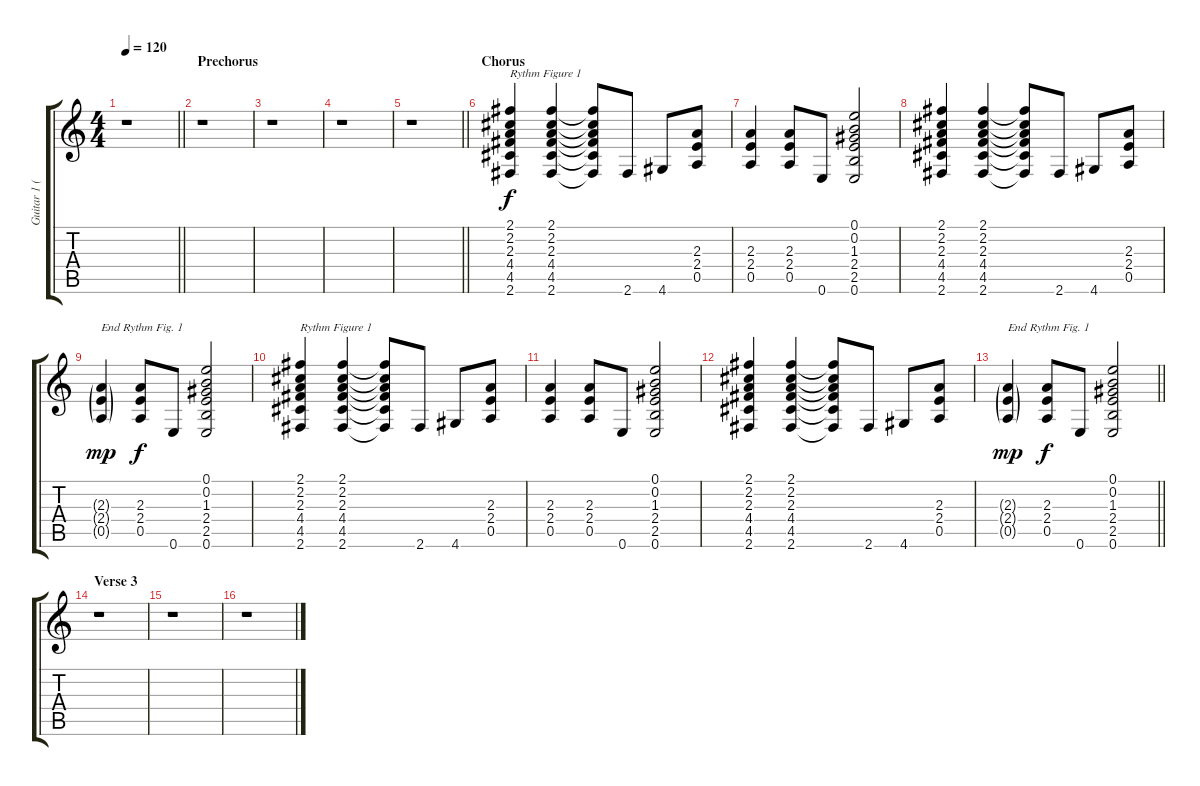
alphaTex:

\track ("Guitar 1 (Rhythm)" "Guitar 1 (") {instrument electricguitarclean}
\staff {score tabs}
\tuning (E4 B3 G3 D3 A2 E2) {hide}
\ts (4 4)
\tempo 120
\clef g2
\barLineRight lightlight
\ks c
r.1{dy f} |
\section ("" "Prechorus")
r.1 |
r.1 |
r.1 |
\barLineRight lightlight
r.1 |
\section ("" "Chorus")
(2.1 2.2 2.3 4.4 4.5 2.6).4{txt "Rythm Figure 1"} (2.1 2.2 2.3 4.4 4.5 2.6).4 (2.1{t} 2.2{t} 2.3{t} 4.4{t} 4.5{t} 2.6{t}).8 2.6.8 4.6.8 (2.3 2.4 0.5).8 |
(2.3 2.4 0.5).4 (2.3 2.4 0.5).8 0.6.8 (0.1 0.2 1.3 2.4 2.5 0.6).2 |
(2.1 2.2 2.3 4.4 4.5 2.6).4 (2.1 2.2 2.3 4.4 4.5 2.6).4 (2.1{t} 2.2{t} 2.3{t} 4.4{t} 4.5{t} 2.6{t}).8 2.6.8 4.6.8 (2.3 2.4 0.5).8 |
(2.3{g} 2.4{g} 0.5{g}).4{txt "End Rythm Fig. 1" dy mp} (2.3 2.4 0.5).8{dy f} 0.6.8 (0.1 0.2 1.3 2.4 2.5 0.6).2 |
(2.1 2.2 2.3 4.4 4.5 2.6).4{txt "Rythm Figure 1"} (2.1 2.2 2.3 4.4 4.5 2.6).4 (2.1{t} 2.2{t} 2.3{t} 4.4{t} 4.5{t} 2.6{t}).8 2.6.8 4.6.8 (2.3 2.4 0.5).8 |
(2.3 2.4 0.5).4 (2.3 2.4 0.5).8 0.6.8 (0.1 0.2 1.3 2.4 2.5 0.6).2 |
(2.1 2.2 2.3 4.4 4.5 2.6).4 (2.1 2.2 2.3 4.4 4.5 2.6).4 (2.1{t} 2.2{t} 2.3{t} 4.4{t} 4.5{t} 2.6{t}).8 2.6.8 4.6.8 (2.3 2.4 0.5).8 |
\barLineRight lightlight
(2.3{g} 2.4{g} 0.5{g}).4{txt "End Rythm Fig. 1" dy mp} (2.3 2.4 0.5).8{dy f} 0.6.8 (0.1 0.2 1.3 2.4 2.5 0.6).2 |
\section ("" "Verse 3")
r.1 |
r.1 |
r.1
